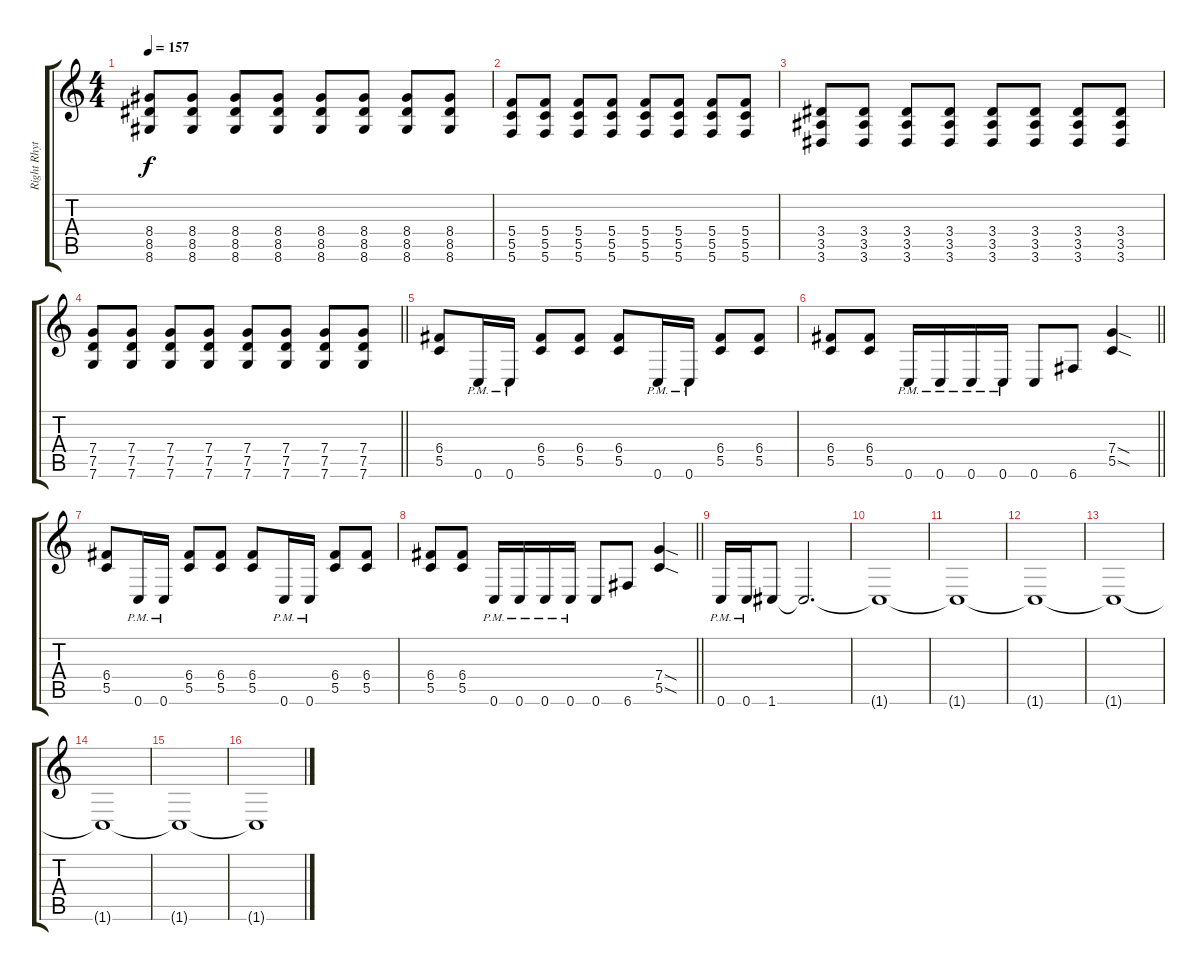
\track ("Right Rhythm" "Right Rhyt") {instrument distortionguitar}
\staff {score tabs}
\tuning (D4 A3 F3 C3 G2 C2) {hide}
\ts (4 4)
\tempo 157
\clef g2
\ks c
(8.4 8.5 8.6).8{dy f} (8.4 8.5 8.6).8 (8.4 8.5 8.6).8 (8.4 8.5 8.6).8 (8.4 8.5 8.6).8 (8.4 8.5 8.6).8 (8.4 8.5 8.6).8 (8.4 8.5 8.6).8 |
(5.4 5.5 5.6).8 (5.4 5.5 5.6).8 (5.4 5.5 5.6).8 (5.4 5.5 5.6).8 (5.4 5.5 5.6).8 (5.4 5.5 5.6).8 (5.4 5.5 5.6).8 (5.4 5.5 5.6).8 |
(3.4 3.5 3.6).8 (3.4 3.5 3.6).8 (3.4 3.5 3.6).8 (3.4 3.5 3.6).8 (3.4 3.5 3.6).8 (3.4 3.5 3.6).8 (3.4 3.5 3.6).8 (3.4 3.5 3.6).8 |
\barLineRight lightlight
(7.4 7.5 7.6).8 (7.4 7.5 7.6).8 (7.4 7.5 7.6).8 (7.4 7.5 7.6).8 (7.4 7.5 7.6).8 (7.4 7.5 7.6).8 (7.4 7.5 7.6).8 (7.4 7.5 7.6).8 |
\section ("" "")
(6.4 5.5).8 0.6{pm}.16 0.6{pm}.16 (6.4 5.5).8 (6.4 5.5).8 (6.4 5.5).8 0.6{pm}.16 0.6{pm}.16 (6.4 5.5).8 (6.4 5.5).8 |
\barLineRight lightlight
(6.4 5.5).8 (6.4 5.5).8 0.6{pm}.16 0.6{pm}.16 0.6{pm}.16 0.6{pm}.16 0.6.8 6.6.8 (7.4{sod} 5.5{sod}).4 |
(6.4 5.5).8 0.6{pm}.16 0.6{pm}.16 (6.4 5.5).8 (6.4 5.5).8 (6.4 5.5).8 0.6{pm}.16 0.6{pm}.16 (6.4 5.5).8 (6.4 5.5).8 |
\barLineRight lightlight
(6.4 5.5).8 (6.4 5.5).8 0.6{pm}.16 0.6{pm}.16 0.6{pm}.16 0.6{pm}.16 0.6.8 6.6.8 (7.4{sod} 5.5{sod}).4 |
\section ("" "")
0.6{pm}.16 0.6{pm}.16 1.6.8{volume 4} 1.6{t}.2{d} |
1.6{t}.1 |
1.6{t}.1 |
1.6{t}.1 |
1.6{t}.1 |
1.6{t}.1 |
1.6{t}.1 |
1.6{t}.1
